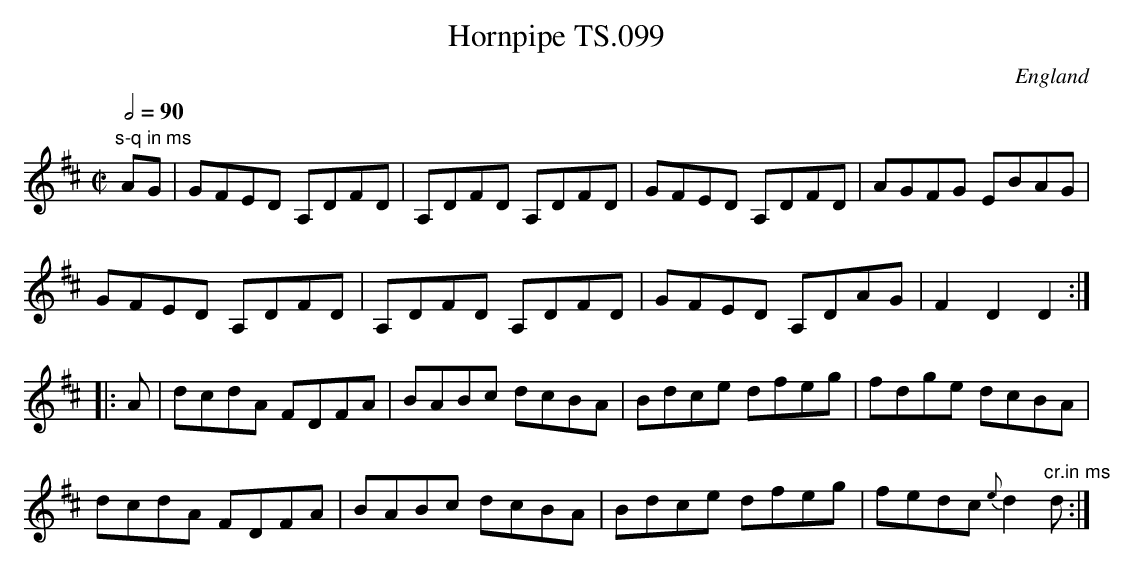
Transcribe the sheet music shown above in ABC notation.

X:1
T:Hornpipe TS.099
M:C|
L:1/8
Q:1/2=90
O:England
K:D major
"s-q in ms"AG|GFED A,DFD|A,DFD A,DFD|GFED A,DFD|AGFG EBAG|!
GFED A,DFD|A,DFD A,DFD|GFED A,DAG|F2D2D2:|!
|:A|dcdA FDFA|BABc dcBA|Bdce dfeg|fdge dcBA|!
dcdA FDFA|BABc dcBA|Bdce dfeg|fedc {e}d2"cr.in ms"d:|]
